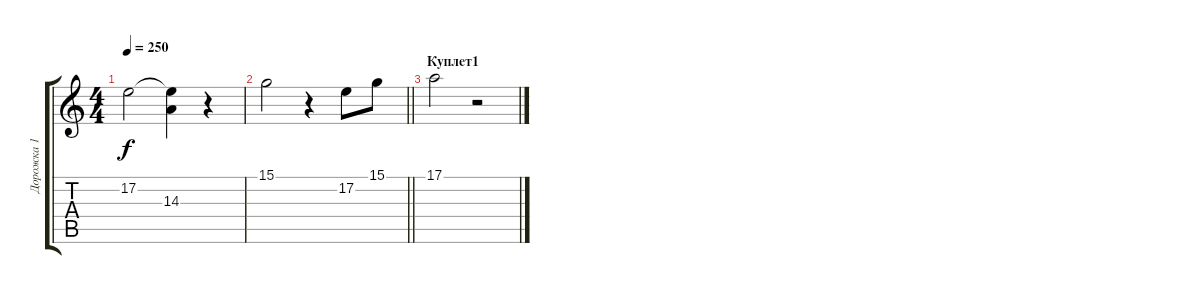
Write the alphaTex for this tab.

\track ("Дорожка 1" "Дорожка 1") {instrument violin}
\staff {score tabs}
\tuning (E4 B3 G3 D3 A2 E2) {hide}
\ts (4 4)
\tempo 250
\clef g2
\ks c
17.2.2{dy f} (17.2{t} 14.3{t}).4 r.4 |
\barLineRight lightlight
15.1.2 r.4 17.2.8 15.1.8 |
\section ("" "Куплет1")
17.1.2 r.2
